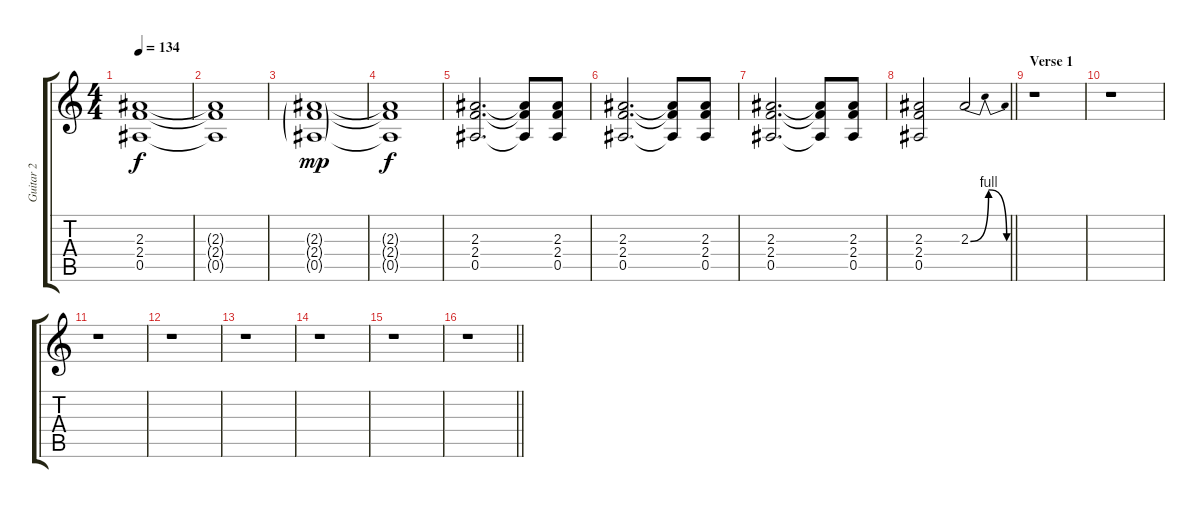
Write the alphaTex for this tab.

\track ("Guitar 2" "Guitar 2") {instrument distortionguitar}
\staff {score tabs}
\tuning (F4 C4 Ab3 Eb3 Bb2 F2) {hide}
\ts (4 4)
\tempo 134
\clef g2
\ks c
(2.3 2.4 0.5).1{dy f} |
(2.3{t} 2.4{t} 0.5{t}).1 |
(2.3{g} 2.4{g} 0.5{g}).1{dy mp} |
(2.3{t} 2.4{t} 0.5{t}).1{dy f} |
(2.3 2.4 0.5).2{d} (2.3{t} 2.4{t} 0.5{t}).8 (2.3 2.4 0.5).8 |
(2.3 2.4 0.5).2{d} (2.3{t} 2.4{t} 0.5{t}).8 (2.3 2.4 0.5).8 |
(2.3 2.4 0.5).2{d} (2.3{t} 2.4{t} 0.5{t}).8 (2.3 2.4 0.5).8 |
\barLineRight lightlight
(2.3 2.4 0.5).2 2.3{be (bendrelease 0 0 30 4 55 4 60 0)}.2 |
\section ("" "Verse 1")
r.1 |
r.1 |
r.1 |
r.1 |
r.1 |
r.1 |
r.1 |
\barLineRight lightlight
r.1
